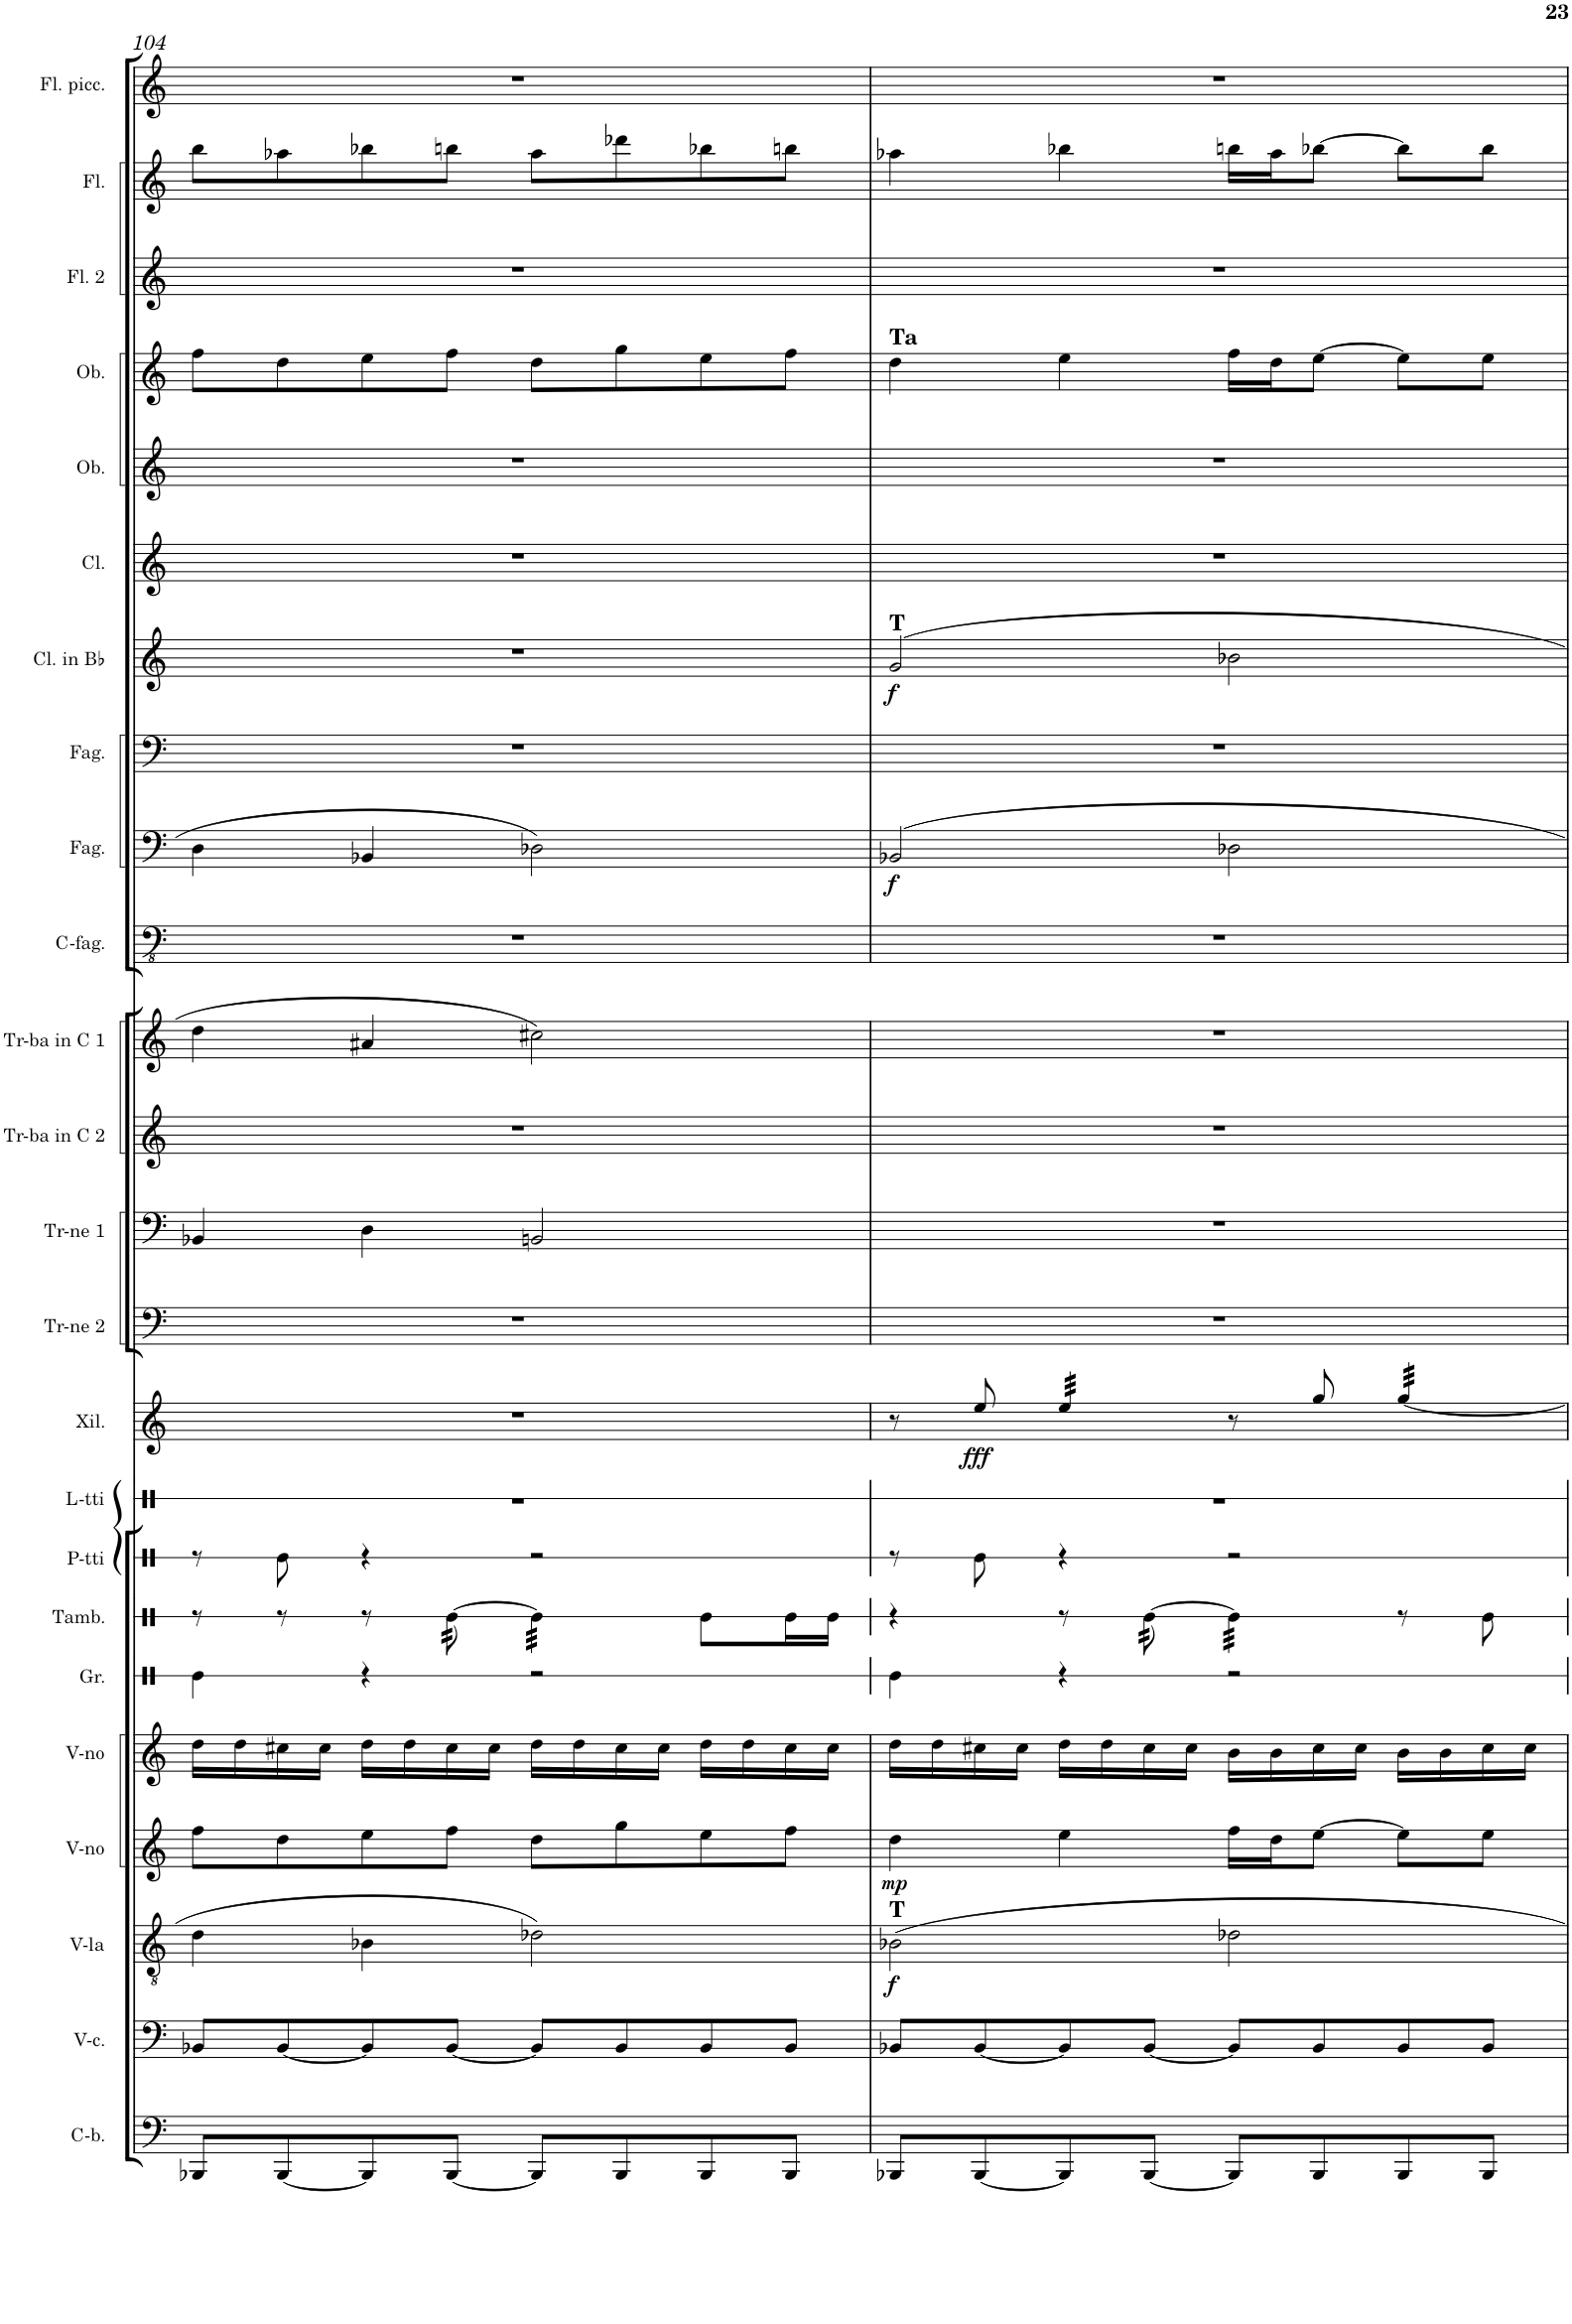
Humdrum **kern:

**kern	**kern	**kern	**dynam	**kern	**dynam	**kern	**kern	**kern	**kern	**kern	**kern	**dynam	**kern	**kern	**kern	**kern	**kern	**kern	**dynam	**kern	**kern	**dynam	**kern	**kern	**kern	**kern	**kern	**kern
*part24	*part23	*part22	*part22	*part21	*part21	*part20	*part19	*part18	*part17	*part16	*part15	*part15	*part14	*part13	*part12	*part11	*part10	*part9	*part9	*part8	*part7	*part7	*part6	*part5	*part4	*part3	*part2	*part1
*staff24	*staff23	*staff22	*staff22	*staff21	*staff21	*staff20	*staff19	*staff18	*staff17	*staff16	*staff15	*staff15	*staff14	*staff13	*staff12	*staff11	*staff10	*staff9	*staff9	*staff8	*staff7	*staff7	*staff6	*staff5	*staff4	*staff3	*staff2	*staff1
*I"Contrabbasso	*I"Violoncello	*I"Viola	*	*I"Violino	*	*I"Violino	*I"Grancassa	*I"Tamburo	*I"Piatti	*I"Legnetti	*I"Xilofono	*	*I"Trombone 2	*I"Trombone 1	*I"Tromba in C 2	*I"Tromba in C 1	*I"Controfagotto	*I"Fagotto	*	*I"Fagotto	*I"Clarinetto in Bb	*	*I"Clarinetto	*I"Oboe	*I"Oboe	*I"Flauto 2	*I"Flauto	*I"Flauto piccolo
*I'C-b.	*I'V-c.	*I'V-la	*	*I'V-no	*	*I'V-no	*I'Gr.	*I'Tamb.	*I'P-tti	*I'L-tti	*I'Xil.	*	*I'Tr-ne 2	*I'Tr-ne 1	*I'Tr-ba in C 2	*I'Tr-ba in C 1	*I'C-fag.	*I'Fag.	*	*I'Fag.	*I'Cl. in Bb	*	*I'Cl.	*I'Ob.	*I'Ob.	*I'Fl. 2	*I'Fl.	*I'Fl. picc.
!!LO:PB:g=z
*clefF4	*clefF4	*clefGv2	*	*clefG2	*	*clefG2	*clefX	*clefX	*clefX	*clefX	*clefG2	*	*clefF4	*clefF4	*clefG2	*clefG2	*clefFv4	*clefF4	*	*clefF4	*clefG2	*	*clefG2	*clefG2	*clefG2	*clefG2	*clefG2	*clefG2
*ITrd7c12	*	*	*	*	*	*	*	*	*	*	*	*	*	*	*ITrd1c2	*ITrd1c2	*	*	*	*	*ITrd1c2	*	*ITrd1c2	*	*	*	*	*ITrd-7c-12
*k[]	*k[]	*k[]	*	*k[]	*	*k[]	*k[]	*k[]	*k[]	*k[]	*k[]	*	*k[]	*k[]	*k[]	*k[]	*k[]	*k[]	*	*k[]	*k[]	*	*k[]	*k[]	*k[]	*k[]	*k[]	*k[]
*M4/4	*M4/4	*M4/4	*	*M4/4	*	*M4/4	*M4/4	*M4/4	*M4/4	*M4/4	*M4/4	*	*M4/4	*M4/4	*M4/4	*M4/4	*M4/4	*M4/4	*	*M4/4	*M4/4	*	*M4/4	*M4/4	*M4/4	*M4/4	*M4/4	*M4/4
=104	=104	=104	=104	=104	=104	=104	=104	=104	=104	=104	=104	=104	=104	=104	=104	=104	=104	=104	=104	=104	=104	=104	=104	=104	=104	=104	=104	=104
8BBB-X/L	8BB-X/L	4d\	.	8ff\L	.	16dd\LL	4Re\	8r	8r	1r	1r	.	1r	4BB-X/	1r	4dd\	1r	4D\	.	1r	1r	.	1r	1r	8ff\L	1r	8bb\L	1r
.	.	.	.	.	.	16dd\	.	.	.	.	.	.	.	.	.	.	.	.	.	.	.	.	.	.	.	.	.	.
[8BBB-/	[8BB-/	.	.	8dd\	.	16cc#X\	.	8r	8Re\	.	.	.	.	.	.	.	.	.	.	.	.	.	.	.	8dd\	.	8aa-X\	.
.	.	.	.	.	.	16cc#\JJ	.	.	.	.	.	.	.	.	.	.	.	.	.	.	.	.	.	.	.	.	.	.
8BBB-/]	8BB-/]	4B-X\	.	8ee\	.	16dd\LL	4r	8r	4r	.	.	.	.	4D\	.	4a#X/	.	4BB-X/	.	.	.	.	.	.	8ee\	.	8bb-X\	.
.	.	.	.	.	.	16dd\	.	.	.	.	.	.	.	.	.	.	.	.	.	.	.	.	.	.	.	.	.	.
*	*	*	*	*	*	*	*	*tremolo	*	*	*	*	*	*	*	*	*	*	*	*	*	*	*	*	*	*	*	*
[8BBB-/J	[8BB-/J	.	.	8ff\J	.	16cc#\	.	[32Re\	.	.	.	.	.	.	.	.	.	.	.	.	.	.	.	.	8ff\J	.	8bbn\J	.
.	.	.	.	.	.	.	.	32Re\	.	.	.	.	.	.	.	.	.	.	.	.	.	.	.	.	.	.	.	.
.	.	.	.	.	.	16cc#\JJ	.	32Re\	.	.	.	.	.	.	.	.	.	.	.	.	.	.	.	.	.	.	.	.
.	.	.	.	.	.	.	.	32Re\	.	.	.	.	.	.	.	.	.	.	.	.	.	.	.	.	.	.	.	.
8BBB-/L]	8BB-/L]	2d-X\	.	8dd\L	.	16dd\LL	2r	32Re\]LLL	2r	.	.	.	.	2BBn/	.	2cc#X\	.	2D-X\	.	.	.	.	.	.	8dd\L	.	8aa-\L	.
.	.	.	.	.	.	.	.	32Re\	.	.	.	.	.	.	.	.	.	.	.	.	.	.	.	.	.	.	.	.
.	.	.	.	.	.	16dd\	.	32Re\	.	.	.	.	.	.	.	.	.	.	.	.	.	.	.	.	.	.	.	.
.	.	.	.	.	.	.	.	32Re\	.	.	.	.	.	.	.	.	.	.	.	.	.	.	.	.	.	.	.	.
8BBB-/	8BB-/	.	.	8gg\	.	16cc#\	.	32Re\	.	.	.	.	.	.	.	.	.	.	.	.	.	.	.	.	8gg\	.	8ddd-X\	.
.	.	.	.	.	.	.	.	32Re\	.	.	.	.	.	.	.	.	.	.	.	.	.	.	.	.	.	.	.	.
.	.	.	.	.	.	16cc#\JJ	.	32Re\	.	.	.	.	.	.	.	.	.	.	.	.	.	.	.	.	.	.	.	.
.	.	.	.	.	.	.	.	32Re\JJJ	.	.	.	.	.	.	.	.	.	.	.	.	.	.	.	.	.	.	.	.
*	*	*	*	*	*	*	*	*Xtremolo	*	*	*	*	*	*	*	*	*	*	*	*	*	*	*	*	*	*	*	*
8BBB-/	8BB-/	.	.	8ee\	.	16dd\LL	.	8Re\L	.	.	.	.	.	.	.	.	.	.	.	.	.	.	.	.	8ee\	.	8bb-X\	.
.	.	.	.	.	.	16dd\	.	.	.	.	.	.	.	.	.	.	.	.	.	.	.	.	.	.	.	.	.	.
8BBB-/J	8BB-/J	.	.	8ff\J	.	16cc#\	.	16Re\L	.	.	.	.	.	.	.	.	.	.	.	.	.	.	.	.	8ff\J	.	8bbn\J	.
.	.	.	.	.	.	16cc#\JJ	.	16Re\JJ	.	.	.	.	.	.	.	.	.	.	.	.	.	.	.	.	.	.	.	.
=105	=105	=105	=105	=105	=105	=105	=105	=105	=105	=105	=105	=105	=105	=105	=105	=105	=105	=105	=105	=105	=105	=105	=105	=105	=105	=105	=105	=105
!	!	!	!	!	!	!	!	!	!	!	!	!	!	!	!	!	!	!	!	!	!	!	!	!	!LO:TX:a:B:t=Ta	!	!	!
!	!	!	!	!	!	!	!	!	!	!	!	!	!	!	!	!	!	!	!	!	!LO:TX:a:B:t=T	!	!	!	!	!	!	!
!	!	!LO:TX:a:B:t=T	!	!	!	!	!	!	!	!	!	!	!	!	!	!	!	!	!	!	!	!	!	!	!	!	!	!
!	!	!	!LO:DY:b	!	!LO:DY:b	!	!	!	!	!	!	!	!	!	!	!	!	!	!LO:DY:b	!	!	!LO:DY:b	!	!	!	!	!	!
8BBB-X/L	8BB-X/L	2B-X\	f	4dd\	mp	16dd\LL	4Re\	4r	8r	1r	8r	.	1r	1r	1r	1r	1r	2BB-X/	f	1r	2g/	f	1r	1r	4dd\	1r	4aa-X\	1r
.	.	.	.	.	.	16dd\	.	.	.	.	.	.	.	.	.	.	.	.	.	.	.	.	.	.	.	.	.	.
!	!	!	!	!	!	!	!	!	!	!	!	!LO:DY:b	!	!	!	!	!	!	!	!	!	!	!	!	!	!	!	!
[8BBB-/	[8BB-/	.	.	.	.	16cc#X\	.	.	8Re\	.	8ee/	fff	.	.	.	.	.	.	.	.	.	.	.	.	.	.	.	.
.	.	.	.	.	.	16cc#\JJ	.	.	.	.	.	.	.	.	.	.	.	.	.	.	.	.	.	.	.	.	.	.
*	*	*	*	*	*	*	*	*	*	*	*tremolo	*	*	*	*	*	*	*	*	*	*	*	*	*	*	*	*	*
8BBB-/]	8BB-/]	.	.	4ee\	.	16dd\LL	4r	8r	4r	.	32ee/LLL	.	.	.	.	.	.	.	.	.	.	.	.	.	4ee\	.	4bb-X\	.
.	.	.	.	.	.	.	.	.	.	.	32ee/	.	.	.	.	.	.	.	.	.	.	.	.	.	.	.	.	.
.	.	.	.	.	.	16dd\	.	.	.	.	32ee/	.	.	.	.	.	.	.	.	.	.	.	.	.	.	.	.	.
.	.	.	.	.	.	.	.	.	.	.	32ee/	.	.	.	.	.	.	.	.	.	.	.	.	.	.	.	.	.
*	*	*	*	*	*	*	*	*tremolo	*	*	*	*	*	*	*	*	*	*	*	*	*	*	*	*	*	*	*	*
[8BBB-/J	[8BB-/J	.	.	.	.	16cc#\	.	[32Re\	.	.	32ee/	.	.	.	.	.	.	.	.	.	.	.	.	.	.	.	.	.
.	.	.	.	.	.	.	.	32Re\	.	.	32ee/	.	.	.	.	.	.	.	.	.	.	.	.	.	.	.	.	.
.	.	.	.	.	.	16cc#\JJ	.	32Re\	.	.	32ee/	.	.	.	.	.	.	.	.	.	.	.	.	.	.	.	.	.
.	.	.	.	.	.	.	.	32Re\	.	.	32ee/JJJ	.	.	.	.	.	.	.	.	.	.	.	.	.	.	.	.	.
*	*	*	*	*	*	*	*	*	*	*	*Xtremolo	*	*	*	*	*	*	*	*	*	*	*	*	*	*	*	*	*
8BBB-/L]	8BB-/L]	2d-X\	.	16ff\LL	.	16b\LL	2r	32Re\]LLL	2r	.	8r	.	.	.	.	.	.	2D-X\	.	.	2b-X\	.	.	.	16ff\LL	.	16bbn\LL	.
.	.	.	.	.	.	.	.	32Re\	.	.	.	.	.	.	.	.	.	.	.	.	.	.	.	.	.	.	.	.
.	.	.	.	16dd\J	.	16b\	.	32Re\	.	.	.	.	.	.	.	.	.	.	.	.	.	.	.	.	16dd\J	.	16aa-\J	.
.	.	.	.	.	.	.	.	32Re\	.	.	.	.	.	.	.	.	.	.	.	.	.	.	.	.	.	.	.	.
8BBB-/	8BB-/	.	.	[8ee\J	.	16cc#\	.	32Re\	.	.	8gg/	.	.	.	.	.	.	.	.	.	.	.	.	.	[8ee\J	.	[8bb-X\J	.
.	.	.	.	.	.	.	.	32Re\	.	.	.	.	.	.	.	.	.	.	.	.	.	.	.	.	.	.	.	.
.	.	.	.	.	.	16cc#\JJ	.	32Re\	.	.	.	.	.	.	.	.	.	.	.	.	.	.	.	.	.	.	.	.
.	.	.	.	.	.	.	.	32Re\JJJ	.	.	.	.	.	.	.	.	.	.	.	.	.	.	.	.	.	.	.	.
*	*	*	*	*	*	*	*	*Xtremolo	*	*	*	*	*	*	*	*	*	*	*	*	*	*	*	*	*	*	*	*
*	*	*	*	*	*	*	*	*	*	*	*tremolo	*	*	*	*	*	*	*	*	*	*	*	*	*	*	*	*	*
8BBB-/	8BB-/	.	.	8ee\L]	.	16b\LL	.	8r	.	.	[32gg/LLL	.	.	.	.	.	.	.	.	.	.	.	.	.	8ee\L]	.	8bb-\L]	.
.	.	.	.	.	.	.	.	.	.	.	32gg/	.	.	.	.	.	.	.	.	.	.	.	.	.	.	.	.	.
.	.	.	.	.	.	16b\	.	.	.	.	32gg/	.	.	.	.	.	.	.	.	.	.	.	.	.	.	.	.	.
.	.	.	.	.	.	.	.	.	.	.	32gg/	.	.	.	.	.	.	.	.	.	.	.	.	.	.	.	.	.
8BBB-/J	8BB-/J	.	.	8ee\J	.	16cc#\	.	8Re\	.	.	32gg/	.	.	.	.	.	.	.	.	.	.	.	.	.	8ee\J	.	8bb-\J	.
.	.	.	.	.	.	.	.	.	.	.	32gg/	.	.	.	.	.	.	.	.	.	.	.	.	.	.	.	.	.
.	.	.	.	.	.	16cc#\JJ	.	.	.	.	32gg/	.	.	.	.	.	.	.	.	.	.	.	.	.	.	.	.	.
.	.	.	.	.	.	.	.	.	.	.	32gg/JJJ	.	.	.	.	.	.	.	.	.	.	.	.	.	.	.	.	.
*	*	*	*	*	*	*	*	*	*	*	*Xtremolo	*	*	*	*	*	*	*	*	*	*	*	*	*	*	*	*	*
=	=	=	=	=	=	=	=	=	=	=	=	=	=	=	=	=	=	=	=	=	=	=	=	=	=	=	=	=
*-	*-	*-	*-	*-	*-	*-	*-	*-	*-	*-	*-	*-	*-	*-	*-	*-	*-	*-	*-	*-	*-	*-	*-	*-	*-	*-	*-	*-
